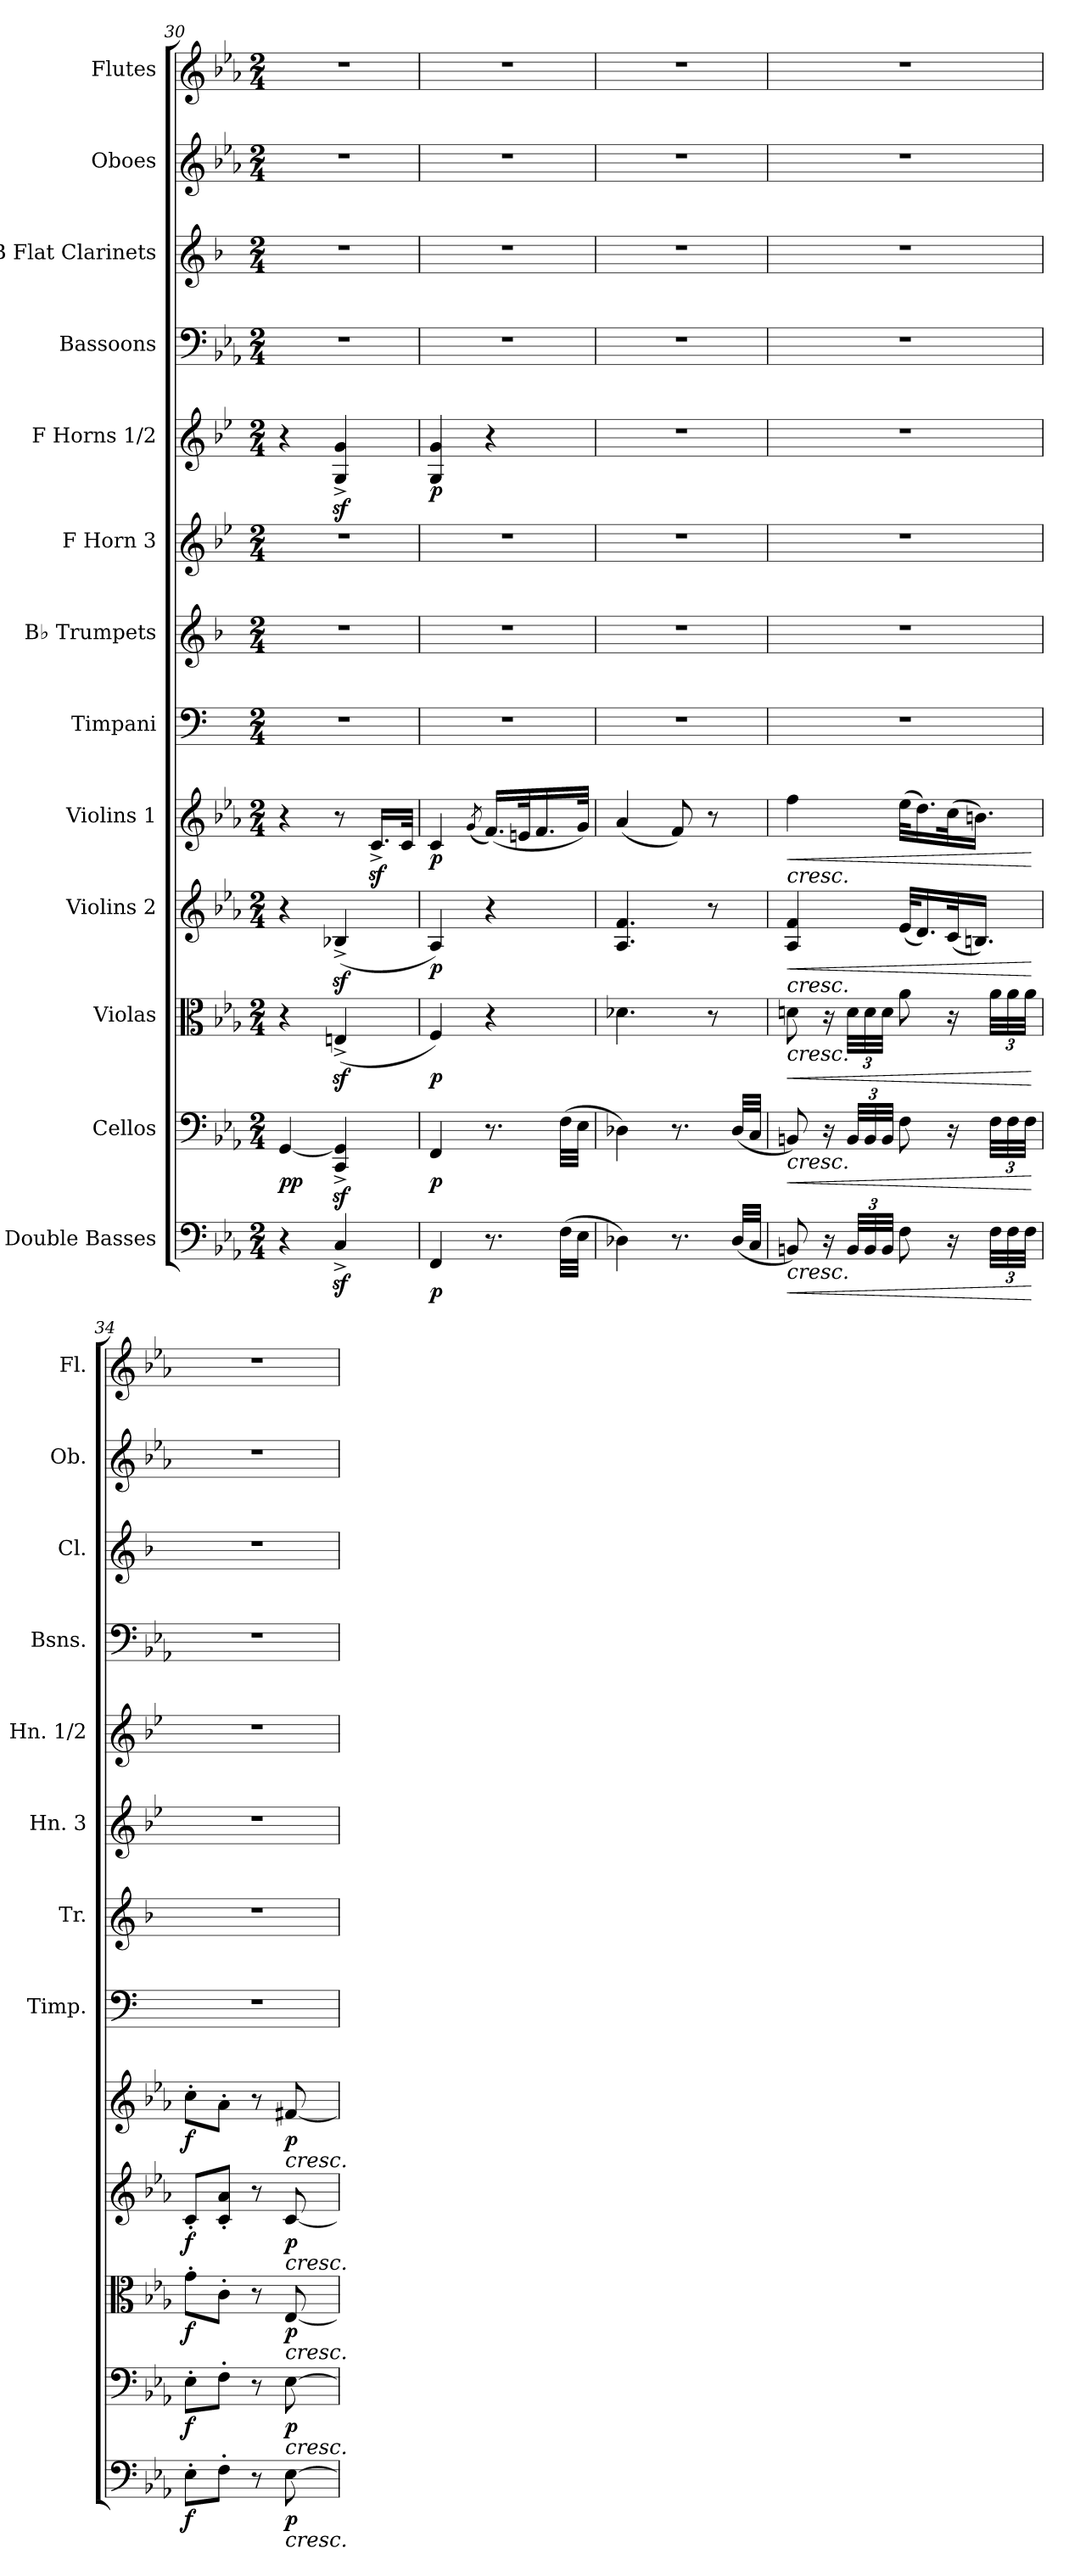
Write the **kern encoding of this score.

**kern	**dynam	**kern	**dynam	**kern	**dynam	**kern	**dynam	**kern	**dynam	**kern	**kern	**kern	**kern	**dynam	**kern	**kern	**kern	**kern
*part13	*part13	*part12	*part12	*part11	*part11	*part10	*part10	*part9	*part9	*part8	*part7	*part6	*part5	*part5	*part4	*part3	*part2	*part1
*staff13	*staff13	*staff12	*staff12	*staff11	*staff11	*staff10	*staff10	*staff9	*staff9	*staff8	*staff7	*staff6	*staff5	*staff5	*staff4	*staff3	*staff2	*staff1
*I"Double Basses	*	*I"Cellos	*	*I"Violas	*	*I"Violins 2	*	*I"Violins 1	*	*I"Timpani	*I"B♭ Trumpets	*I"F Horn 3	*I"F Horns 1/2	*	*I"Bassoons	*I"B Flat Clarinets	*I"Oboes	*I"Flutes
*	*	*	*	*	*	*	*	*	*	*I'Timp.	*I'Tr.	*I'Hn. 3	*I'Hn. 1/2	*	*I'Bsns.	*I'Cl.	*I'Ob.	*I'Fl.
*clefF4	*	*clefF4	*	*clefC3	*	*clefG2	*	*clefG2	*	*clefF4	*clefG2	*clefG2	*clefG2	*	*clefF4	*clefG2	*clefG2	*clefG2
*ITrd7c12	*	*	*	*	*	*	*	*	*	*	*ITrd1c2	*ITrd4c7	*ITrd4c7	*	*	*ITrd1c2	*	*
*k[b-e-a-]	*	*k[b-e-a-]	*	*k[b-e-a-]	*	*k[b-e-a-]	*	*k[b-e-a-]	*	*k[]	*k[b-e-a-]	*k[b-e-a-]	*k[b-e-a-]	*	*k[b-e-a-]	*k[b-e-a-]	*k[b-e-a-]	*k[b-e-a-]
*M2/4	*	*M2/4	*	*M2/4	*	*M2/4	*	*M2/4	*	*M2/4	*M2/4	*M2/4	*M2/4	*	*M2/4	*M2/4	*M2/4	*M2/4
=30	=30	=30	=30	=30	=30	=30	=30	=30	=30	=30	=30	=30	=30	=30	=30	=30	=30	=30
!	!	!	!LO:DY:b	!	!	!	!	!	!	!	!	!	!	!	!	!	!	!
4r	.	[4GG/	pp	4r	.	4r	.	4r	.	2r	2r	2r	4r	.	2r	2r	2r	2r
4CCz<^/	.	4CC/z<^ 4GG/]z<^	.	(<4Enz<^/	.	(<4B-Xz<^/	.	8r	.	.	.	.	4C/z<^ 4c/z<^	.	.	.	.	.
.	.	.	.	.	.	.	.	16.cz<^/LL	.	.	.	.	.	.	.	.	.	.
.	.	.	.	.	.	.	.	32c/JJk	.	.	.	.	.	.	.	.	.	.
=31	=31	=31	=31	=31	=31	=31	=31	=31	=31	=31	=31	=31	=31	=31	=31	=31	=31	=31
!	!LO:DY:b	!	!LO:DY:b	!	!LO:DY:b	!	!LO:DY:b	!	!LO:DY:b	!	!	!	!	!LO:DY:b	!	!	!	!
4FFF/	p	4FF/	p	4F/)	p	4A-/)	p	4c/	p	2r	2r	2r	4C/ 4c/	p	2r	2r	2r	2r
.	.	.	.	.	.	.	.	(<8qg/	.	.	.	.	.	.	.	.	.	.
8.r	.	8.r	.	4r	.	4r	.	(<16.f/LL)	.	.	.	.	4r	.	.	.	.	.
.	.	.	.	.	.	.	.	32en/K	.	.	.	.	.	.	.	.	.	.
.	.	.	.	.	.	.	.	16.f/	.	.	.	.	.	.	.	.	.	.
(>32FF\LLL	.	(>32F\LLL	.	.	.	.	.	.	.	.	.	.	.	.	.	.	.	.
32EE-\JJJ	.	32E-\JJJ	.	.	.	.	.	32g/JJk)	.	.	.	.	.	.	.	.	.	.
=32	=32	=32	=32	=32	=32	=32	=32	=32	=32	=32	=32	=32	=32	=32	=32	=32	=32	=32
4DD-X\)	.	4D-X\)	.	4.d-X\	.	4.A-/ 4.f/	.	(<4a-/	.	2r	2r	2r	2r	.	2r	2r	2r	2r
8.r	.	8.r	.	.	.	.	.	8f/)	.	.	.	.	.	.	.	.	.	.
.	.	.	.	8r	.	8r	.	8r	.	.	.	.	.	.	.	.	.	.
(<32DD-/LLL	.	(<32D-/LLL	.	.	.	.	.	.	.	.	.	.	.	.	.	.	.	.
32CC/JJJ	.	32C/JJJ	.	.	.	.	.	.	.	.	.	.	.	.	.	.	.	.
=33	=33	=33	=33	=33	=33	=33	=33	=33	=33	=33	=33	=33	=33	=33	=33	=33	=33	=33
!	!	!	!	!	!	!	!	!LO:TX:b:i:t=cresc.	!	!	!	!	!	!	!	!	!	!
!	!	!	!	!	!	!LO:TX:b:i:t=cresc.	!	!	!	!	!	!	!	!	!	!	!	!
!	!	!	!	!LO:TX:b:i:t=cresc.	!	!	!	!	!	!	!	!	!	!	!	!	!	!
!	!	!LO:TX:b:i:t=cresc.	!	!	!	!	!	!	!	!	!	!	!	!	!	!	!	!
!LO:TX:b:i:t=cresc.	!	!	!	!	!	!	!	!	!	!	!	!	!	!	!	!	!	!
!	!LO:HP:b	!	!LO:HP:b	!	!LO:HP:b	!	!LO:HP:b	!	!LO:HP:b	!	!	!	!	!	!	!	!	!
8BBBn/)	<	8BBn/)	<	8dn\	<	4A-/ 4f/	<	4ff\	<	2r	2r	2r	2r	.	2r	2r	2r	2r
16r	.	16r	.	16r	.	.	.	.	.	.	.	.	.	.	.	.	.	.
*Xbrackettup	*	*Xbrackettup	*	*Xbrackettup	*	*	*	*	*	*	*	*	*	*	*	*	*	*
48BBB/LLL	.	48BB/LLL	.	48d\LLL	.	.	.	.	.	.	.	.	.	.	.	.	.	.
48BBB/	.	48BB/	.	48d\	.	.	.	.	.	.	.	.	.	.	.	.	.	.
48BBB/JJJ	.	48BB/JJJ	.	48d\JJJ	.	.	.	.	.	.	.	.	.	.	.	.	.	.
8FF\	.	8F\	.	8a-\	.	(<32e-/KLL	.	(>32ee-\KLL	.	.	.	.	.	.	.	.	.	.
.	.	.	.	.	.	16.d/)	.	16.dd\)	.	.	.	.	.	.	.	.	.	.
16r	.	16r	.	16r	.	(<32c/K	.	(>32cc\K	.	.	.	.	.	.	.	.	.	.
.	.	.	.	.	.	16.Bn/JJ)	.	16.bn\JJ)	.	.	.	.	.	.	.	.	.	.
48FF\LLL	.	48F\LLL	.	48a-\LLL	.	.	.	.	.	.	.	.	.	.	.	.	.	.
48FF\	.	48F\	.	48a-\	.	.	.	.	.	.	.	.	.	.	.	.	.	.
48FF\JJJ	.	48F\JJJ	.	48a-\JJJ	.	.	.	.	.	.	.	.	.	.	.	.	.	.
.	[	.	[	.	[	.	[	.	[	.	.	.	.	.	.	.	.	.
=34	=34	=34	=34	=34	=34	=34	=34	=34	=34	=34	=34	=34	=34	=34	=34	=34	=34	=34
!	!LO:DY:b	!	!LO:DY:b	!	!LO:DY:b	!	!LO:DY:b	!	!LO:DY:b	!	!	!	!	!	!	!	!	!
8EE-'\L	f	8E-'\L	f	8g'\L	f	8c'/L	f	8cc'\L	f	2r	2r	2r	2r	.	2r	2r	2r	2r
8FF'\J	.	8F'\J	.	8c'\J	.	8c/' 8a-/'J	.	8a-'\J	.	.	.	.	.	.	.	.	.	.
8r	.	8r	.	8r	.	8r	.	8r	.	.	.	.	.	.	.	.	.	.
!	!	!	!	!	!	!	!	!LO:TX:b:i:t=cresc.	!	!	!	!	!	!	!	!	!	!
!	!	!	!	!	!	!LO:TX:b:i:t=cresc.	!	!	!	!	!	!	!	!	!	!	!	!
!	!	!	!	!LO:TX:b:i:t=cresc.	!	!	!	!	!	!	!	!	!	!	!	!	!	!
!	!	!LO:TX:b:i:t=cresc.	!	!	!	!	!	!	!	!	!	!	!	!	!	!	!	!
!LO:TX:b:i:t=cresc.	!	!	!	!	!	!	!	!	!	!	!	!	!	!	!	!	!	!
!	!LO:DY:b	!	!LO:DY:b	!	!LO:DY:b	!	!LO:DY:b	!	!LO:DY:b	!	!	!	!	!	!	!	!	!
[8EE-\	p	[8E-\	p	[8E-/	p	[8c/	p	[8f#X/	p	.	.	.	.	.	.	.	.	.
=	=	=	=	=	=	=	=	=	=	=	=	=	=	=	=	=	=	=
*-	*-	*-	*-	*-	*-	*-	*-	*-	*-	*-	*-	*-	*-	*-	*-	*-	*-	*-
